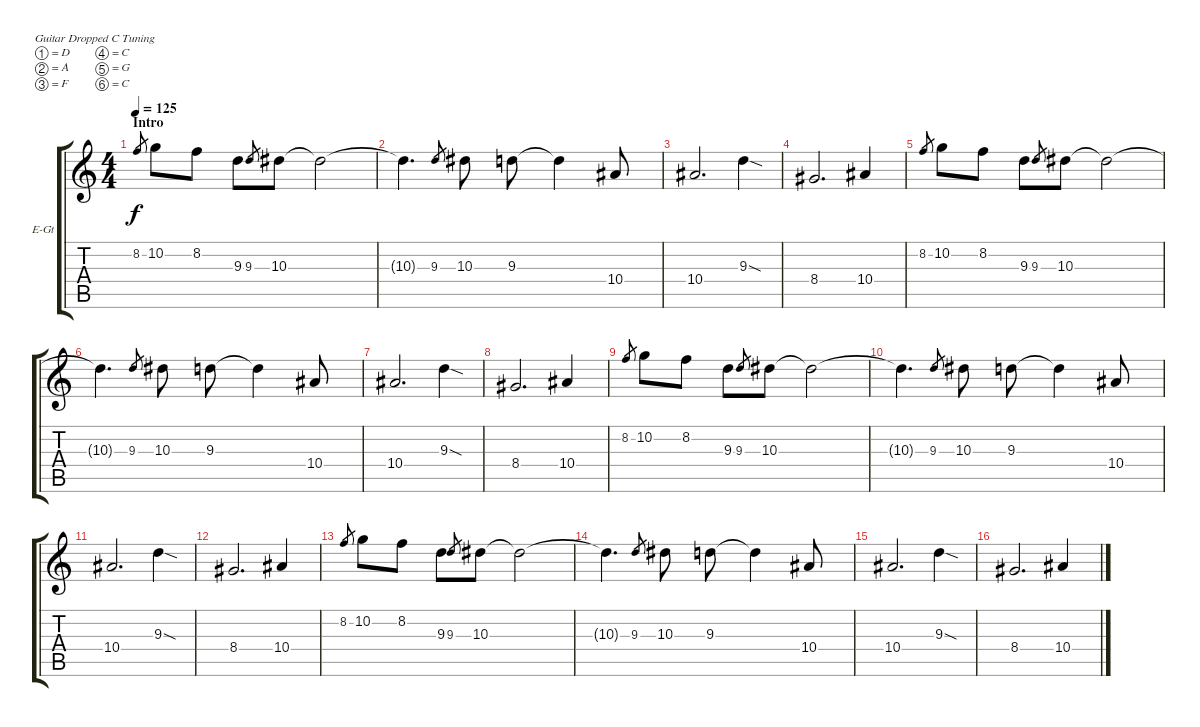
\defaultSystemsLayout 4
\bracketExtendMode groupsimilarinstruments
\firstSystemTrackNameOrientation horizontal
\otherSystemsTrackNameOrientation horizontal
\track ("Guitar 1" "E-Gt") {instrument distortionguitar}
\staff {score tabs}
\tuning (D4 A3 F3 C3 G2 C2)
\ts (4 4)
\section ("" "Intro")
\tempo 125
\clef g2
\ks c
8.2.8{gr dy f instrument distortionguitar} 10.2.8 8.2.8 9.3.8 9.3.8{gr} 10.3.8 10.3{t}.2 |
10.3{t}.4{d} 9.3.8{gr} 10.3.8 9.3.8 9.3{t}.4 10.4.8 |
10.4.2{d} 9.3{sod}.4 |
8.4.2{d} 10.4.4 |
8.2.8{gr} 10.2.8 8.2.8 9.3.8 9.3.8{gr} 10.3.8 10.3{t}.2 |
10.3{t}.4{d} 9.3.8{gr} 10.3.8 9.3.8 9.3{t}.4 10.4.8 |
10.4.2{d} 9.3{sod}.4 |
8.4.2{d} 10.4.4 |
8.2.8{gr} 10.2.8 8.2.8 9.3.8 9.3.8{gr} 10.3.8 10.3{t}.2 |
10.3{t}.4{d} 9.3.8{gr} 10.3.8 9.3.8 9.3{t}.4 10.4.8 |
10.4.2{d} 9.3{sod}.4 |
8.4.2{d} 10.4.4 |
8.2.8{gr} 10.2.8 8.2.8 9.3.8 9.3.8{gr} 10.3.8 10.3{t}.2 |
10.3{t}.4{d} 9.3.8{gr} 10.3.8 9.3.8 9.3{t}.4 10.4.8 |
10.4.2{d} 9.3{sod}.4 |
8.4.2{d} 10.4.4
